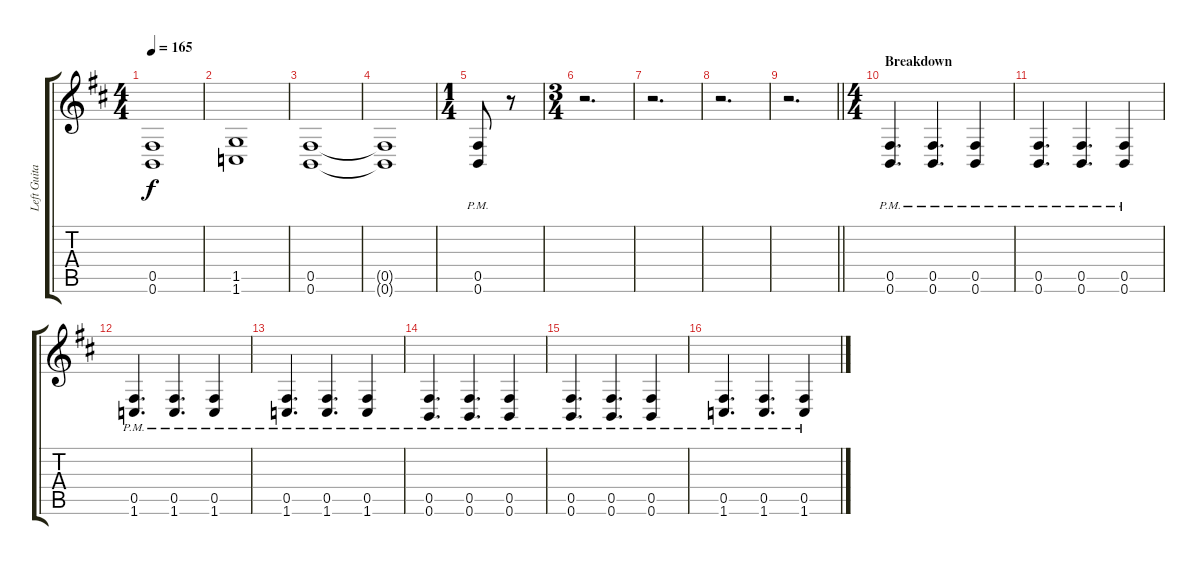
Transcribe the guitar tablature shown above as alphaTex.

\track ("Left Guitar" "Left Guita") {instrument overdrivenguitar}
\staff {score tabs}
\tuning (Db4 Ab3 E3 B2 Gb2 B1) {hide}
\ts (4 4)
\tempo 165
\clef g2
\ks d
(0.5 0.6).1{dy f} |
(1.5 1.6).1 |
(0.5 0.6).1 |
(0.5{t} 0.6{t}).1 |
\ts (1 4)
(0.5{pm} 0.6{pm}).8 r.8 |
\ts (3 4)
r.2{d} |
r.2{d} |
r.2{d} |
\barLineRight lightlight
r.2{d} |
\ts (4 4)
\section ("" "Breakdown")
(0.5{pm} 0.6{pm}).4{d volume 13 balance 0} (0.5{pm} 0.6{pm}).4{d} (0.5{pm} 0.6{pm}).4 |
(0.5{pm} 0.6{pm}).4{d} (0.5{pm} 0.6{pm}).4{d} (0.5{pm} 0.6{pm}).4 |
(0.5{pm} 1.6{pm}).4{d} (0.5{pm} 1.6{pm}).4{d} (0.5{pm} 1.6{pm}).4 |
(0.5{pm} 1.6{pm}).4{d} (0.5{pm} 1.6{pm}).4{d} (0.5{pm} 1.6{pm}).4 |
(0.5{pm} 0.6{pm}).4{d} (0.5{pm} 0.6{pm}).4{d} (0.5{pm} 0.6{pm}).4 |
(0.5{pm} 0.6{pm}).4{d} (0.5{pm} 0.6{pm}).4{d} (0.5{pm} 0.6{pm}).4 |
(0.5{pm} 1.6{pm}).4{d} (0.5{pm} 1.6{pm}).4{d} (0.5{pm} 1.6{pm}).4
